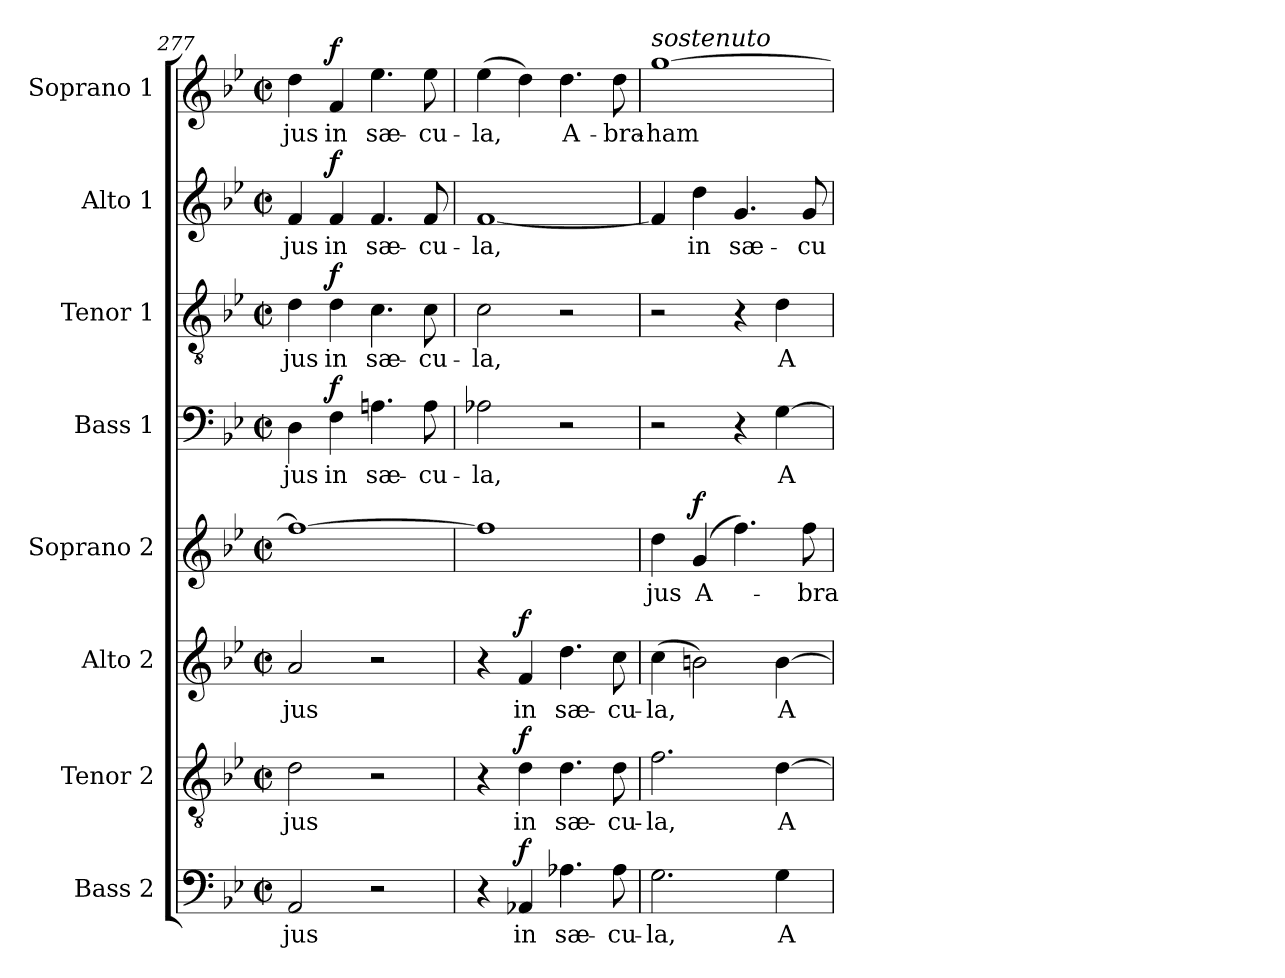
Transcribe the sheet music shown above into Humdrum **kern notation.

**kern	**text	**dynam	**kern	**text	**dynam	**kern	**text	**dynam	**kern	**text	**dynam	**kern	**text	**dynam	**kern	**text	**dynam	**kern	**text	**dynam	**kern	**text	**dynam
*part8	*part8	*part8	*part7	*part7	*part7	*part6	*part6	*part6	*part5	*part5	*part5	*part4	*part4	*part4	*part3	*part3	*part3	*part2	*part2	*part2	*part1	*part1	*part1
*staff8	*staff8	*staff8	*staff7	*staff7	*staff7	*staff6	*staff6	*staff6	*staff5	*staff5	*staff5	*staff4	*staff4	*staff4	*staff3	*staff3	*staff3	*staff2	*staff2	*staff2	*staff1	*staff1	*staff1
*I"Bass 2	*	*	*I"Tenor 2	*	*	*I"Alto 2	*	*	*I"Soprano 2	*	*	*I"Bass 1	*	*	*I"Tenor 1	*	*	*I"Alto 1	*	*	*I"Soprano 1	*	*
*I'B 2.	*	*	*I'T 2.	*	*	*I'A 2.	*	*	*I'S 2.	*	*	*I'B 1.	*	*	*I'T 1.	*	*	*I'A 1.	*	*	*I'S 1.	*	*
*clefF4	*	*	*clefGv2	*	*	*clefG2	*	*	*clefG2	*	*	*clefF4	*	*	*clefGv2	*	*	*clefG2	*	*	*clefG2	*	*
*	*	*	*ITrd7c12	*	*	*	*	*	*	*	*	*	*	*	*ITrd7c12	*	*	*	*	*	*	*	*
*k[b-e-]	*	*	*k[b-e-]	*	*	*k[b-e-]	*	*	*k[b-e-]	*	*	*k[b-e-]	*	*	*k[b-e-]	*	*	*k[b-e-]	*	*	*k[b-e-]	*	*
*B-:	*	*	*B-:	*	*	*B-:	*	*	*B-:	*	*	*B-:	*	*	*B-:	*	*	*B-:	*	*	*B-:	*	*
*M2/2	*	*	*M2/2	*	*	*M2/2	*	*	*M2/2	*	*	*M2/2	*	*	*M2/2	*	*	*M2/2	*	*	*M2/2	*	*
*met(c|)	*	*	*met(c|)	*	*	*met(c|)	*	*	*met(c|)	*	*	*met(c|)	*	*	*met(c|)	*	*	*met(c|)	*	*	*met(c|)	*	*
=277	=277	=277	=277	=277	=277	=277	=277	=277	=277	=277	=277	=277	=277	=277	=277	=277	=277	=277	=277	=277	=277	=277	=277
!	!LO:LY:b:color=#000000	!	!	!	!	!	!	!	!	!	!	!	!	!	!	!	!	!	!	!	!	!	!
!	!	!	!	!LO:LY:b:color=#000000	!	!	!	!	!	!	!	!	!	!	!	!	!	!	!	!	!	!	!
!	!	!	!	!	!	!	!LO:LY:b:color=#000000	!	!	!	!	!	!	!	!	!	!	!	!	!	!	!	!
!	!	!	!	!	!	!	!	!	!	!	!	!	!LO:LY:b:color=#000000	!	!	!	!	!	!	!	!	!	!
!	!	!	!	!	!	!	!	!	!	!	!	!	!	!	!	!LO:LY:b:color=#000000	!	!	!	!	!	!	!
!	!	!	!	!	!	!	!	!	!	!	!	!	!	!	!	!	!	!	!LO:LY:b:color=#000000	!	!	!	!
!	!	!	!	!	!	!	!	!	!	!	!	!	!	!	!	!	!	!	!	!	!	!LO:LY:b:color=#000000	!
2AAi/	-jus	.	2Di\	-jus	.	2ai/	-jus	.	1ffi_	.	.	4Di\	-jus	.	4Di\	-jus	.	4fi/	-jus	.	4ddi\	-jus	.
!	!	!	!	!	!	!	!	!	!	!	!	!	!LO:LY:b:color=#000000	!	!	!	!	!	!	!	!	!	!
!	!	!	!	!	!	!	!	!	!	!	!	!	!	!	!	!LO:LY:b:color=#000000	!	!	!	!	!	!	!
!	!	!	!	!	!	!	!	!	!	!	!	!	!	!	!	!	!	!	!LO:LY:b:color=#000000	!	!	!	!
!	!	!	!	!	!	!	!	!	!	!	!	!	!	!	!	!	!	!	!	!	!	!LO:LY:b:color=#000000	!
.	.	.	.	.	.	.	.	.	.	.	.	4Fi\	in	f	4Di\	in	f	4fi/	in	f	4fi/	in	f
!	!	!	!	!	!	!	!	!	!	!	!	!	!LO:LY:b:color=#000000	!	!	!	!	!	!	!	!	!	!
!	!	!	!	!	!	!	!	!	!	!	!	!	!	!	!	!LO:LY:b:color=#000000	!	!	!	!	!	!	!
!	!	!	!	!	!	!	!	!	!	!	!	!	!	!	!	!	!	!	!LO:LY:b:color=#000000	!	!	!	!
!	!	!	!	!	!	!	!	!	!	!	!	!	!	!	!	!	!	!	!	!	!	!LO:LY:b:color=#000000	!
2r	.	.	2r	.	.	2r	.	.	.	.	.	4.Ani\	sæ-	.	4.Ci\	sæ-	.	4.fi/	sæ-	.	4.ee-i\	sæ-	.
!	!	!	!	!	!	!	!	!	!	!	!	!	!LO:LY:b:color=#000000	!	!	!	!	!	!	!	!	!	!
!	!	!	!	!	!	!	!	!	!	!	!	!	!	!	!	!LO:LY:b:color=#000000	!	!	!	!	!	!	!
!	!	!	!	!	!	!	!	!	!	!	!	!	!	!	!	!	!	!	!LO:LY:b:color=#000000	!	!	!	!
!	!	!	!	!	!	!	!	!	!	!	!	!	!	!	!	!	!	!	!	!	!	!LO:LY:b:color=#000000	!
.	.	.	.	.	.	.	.	.	.	.	.	8Ai\	-cu-	.	8Ci\	-cu-	.	8fi/	-cu-	.	8ee-i\	-cu-	.
=278	=278	=278	=278	=278	=278	=278	=278	=278	=278	=278	=278	=278	=278	=278	=278	=278	=278	=278	=278	=278	=278	=278	=278
!	!	!	!	!	!	!	!	!	!	!	!	!	!LO:LY:b:color=#000000	!	!	!	!	!	!	!	!	!	!
!	!	!	!	!	!	!	!	!	!	!	!	!	!	!	!	!LO:LY:b:color=#000000	!	!	!	!	!	!	!
!	!	!	!	!	!	!	!	!	!	!	!	!	!	!	!	!	!	!	!LO:LY:b:color=#000000	!	!	!	!
!	!	!	!	!	!	!	!	!	!	!	!	!	!	!	!	!	!	!	!	!	!	!LO:LY:b:color=#000000	!
4r	.	.	4r	.	.	4r	.	.	1ffi]	.	.	2A-Xi\	-la,	.	2Ci\	-la,	.	[1fi	-la,	.	(4ee-i\	-la,	.
!	!LO:LY:b:color=#000000	!	!	!	!	!	!	!	!	!	!	!	!	!	!	!	!	!	!	!	!	!	!
!	!	!	!	!LO:LY:b:color=#000000	!	!	!	!	!	!	!	!	!	!	!	!	!	!	!	!	!	!	!
!	!	!	!	!	!	!	!LO:LY:b:color=#000000	!	!	!	!	!	!	!	!	!	!	!	!	!	!	!	!
4AA-Xi/	in	f	4Di\	in	f	4fi/	in	f	.	.	.	.	.	.	.	.	.	.	.	.	4ddi\)	.	.
!	!LO:LY:b:color=#000000	!	!	!	!	!	!	!	!	!	!	!	!	!	!	!	!	!	!	!	!	!	!
!	!	!	!	!LO:LY:b:color=#000000	!	!	!	!	!	!	!	!	!	!	!	!	!	!	!	!	!	!	!
!	!	!	!	!	!	!	!LO:LY:b:color=#000000	!	!	!	!	!	!	!	!	!	!	!	!	!	!	!	!
!	!	!	!	!	!	!	!	!	!	!	!	!	!	!	!	!	!	!	!	!	!	!LO:LY:b:color=#000000	!
4.A-Xi\	sæ-	.	4.Di\	sæ-	.	4.ddi\	sæ-	.	.	.	.	2r	.	.	2r	.	.	.	.	.	4.ddi\	A-	.
!	!LO:LY:b:color=#000000	!	!	!	!	!	!	!	!	!	!	!	!	!	!	!	!	!	!	!	!	!	!
!	!	!	!	!LO:LY:b:color=#000000	!	!	!	!	!	!	!	!	!	!	!	!	!	!	!	!	!	!	!
!	!	!	!	!	!	!	!LO:LY:b:color=#000000	!	!	!	!	!	!	!	!	!	!	!	!	!	!	!	!
!	!	!	!	!	!	!	!	!	!	!	!	!	!	!	!	!	!	!	!	!	!	!LO:LY:b:color=#000000	!
8A-i\	-cu-	.	8Di\	-cu-	.	8cci\	-cu-	.	.	.	.	.	.	.	.	.	.	.	.	.	8ddi\	-bra-	.
=279	=279	=279	=279	=279	=279	=279	=279	=279	=279	=279	=279	=279	=279	=279	=279	=279	=279	=279	=279	=279	=279	=279	=279
!	!LO:LY:b:color=#000000	!	!	!	!	!	!	!	!	!	!	!	!	!	!	!	!	!	!	!	!	!	!
!	!	!	!	!LO:LY:b:color=#000000	!	!	!	!	!	!	!	!	!	!	!	!	!	!	!	!	!	!	!
!	!	!	!	!	!	!	!LO:LY:b:color=#000000	!	!	!	!	!	!	!	!	!	!	!	!	!	!	!	!
!	!	!	!	!	!	!	!	!	!	!LO:LY:b:color=#000000	!	!	!	!	!	!	!	!	!	!	!	!	!
!	!	!	!	!	!	!	!	!	!	!	!	!	!	!	!	!	!	!	!	!	!LO:TX:a:i:t=sostenuto	!	!
!	!	!	!	!	!	!	!	!	!	!	!	!	!	!	!	!	!	!	!	!	!	!LO:LY:b:color=#000000	!
2.Gi\	-la,	.	2.Fi\	-la,	.	(4cci\	-la,	.	4ddi\	-jus	.	2r	.	.	2r	.	.	4fi/]	.	.	[1ggi	-ham	.
!	!	!	!	!	!	!	!	!	!	!LO:LY:b:color=#000000	!	!	!	!	!	!	!	!	!	!	!	!	!
!	!	!	!	!	!	!	!	!	!	!	!	!	!	!	!	!	!	!	!LO:LY:b:color=#000000	!	!	!	!
.	.	.	.	.	.	2bni\)	.	.	(4gi/	A-	f	.	.	.	.	.	.	4ddi\	in	.	.	.	.
!	!	!	!	!	!	!	!	!	!	!	!	!	!	!	!	!	!	!	!LO:LY:b:color=#000000	!	!	!	!
.	.	.	.	.	.	.	.	.	4.ffi\)	.	.	4r	.	.	4r	.	.	4.gi/	sæ-	.	.	.	.
!	!LO:LY:b:color=#000000	!	!	!	!	!	!	!	!	!	!	!	!	!	!	!	!	!	!	!	!	!	!
!	!	!	!	!LO:LY:b:color=#000000	!	!	!	!	!	!	!	!	!	!	!	!	!	!	!	!	!	!	!
!	!	!	!	!	!	!	!LO:LY:b:color=#000000	!	!	!	!	!	!	!	!	!	!	!	!	!	!	!	!
!	!	!	!	!	!	!	!	!	!	!	!	!	!LO:LY:b:color=#000000	!	!	!	!	!	!	!	!	!	!
!	!	!	!	!	!	!	!	!	!	!	!	!	!	!	!	!LO:LY:b:color=#000000	!	!	!	!	!	!	!
4Gi\	A-	.	[4Di\	A-	.	[4bi\	A-	.	.	.	.	[4Gi\	A-	.	4Di\	A-	.	.	.	.	.	.	.
!	!	!	!	!	!	!	!	!	!	!LO:LY:b:color=#000000	!	!	!	!	!	!	!	!	!	!	!	!	!
!	!	!	!	!	!	!	!	!	!	!	!	!	!	!	!	!	!	!	!LO:LY:b:color=#000000	!	!	!	!
.	.	.	.	.	.	.	.	.	8ffi\	-bra-	.	.	.	.	.	.	.	8gi/	-cu-	.	.	.	.
=	=	=	=	=	=	=	=	=	=	=	=	=	=	=	=	=	=	=	=	=	=	=	=
*-	*-	*-	*-	*-	*-	*-	*-	*-	*-	*-	*-	*-	*-	*-	*-	*-	*-	*-	*-	*-	*-	*-	*-
